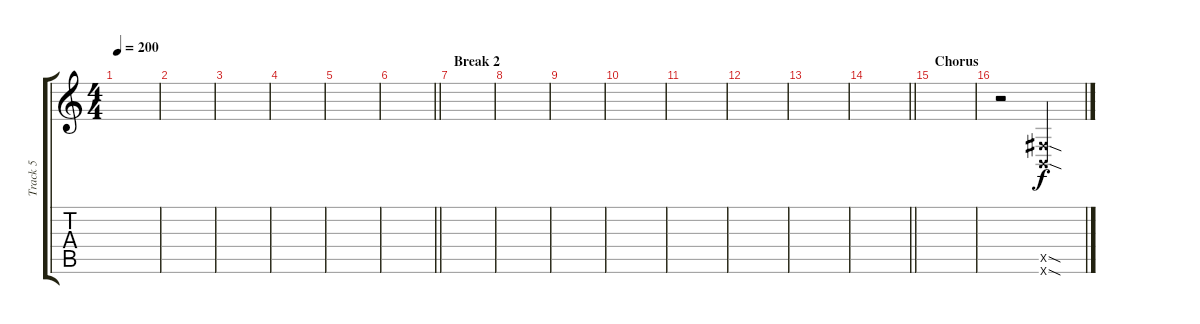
\track ("Track 5" "Track 5") {instrument distortionguitar}
\staff {score tabs}
\tuning (Db4 Ab3 E3 B2 Gb2 B1) {hide}
\ts (4 4)
\tempo 200
\clef g2
\ks c
|
|
|
|
|
\barLineRight lightlight
|
\section ("" "Break 2")
|
|
|
|
|
|
|
\barLineRight lightlight
|
\section ("" "Chorus")
|
r.2 (0.5{sod x} 0.6{sod x}).2
